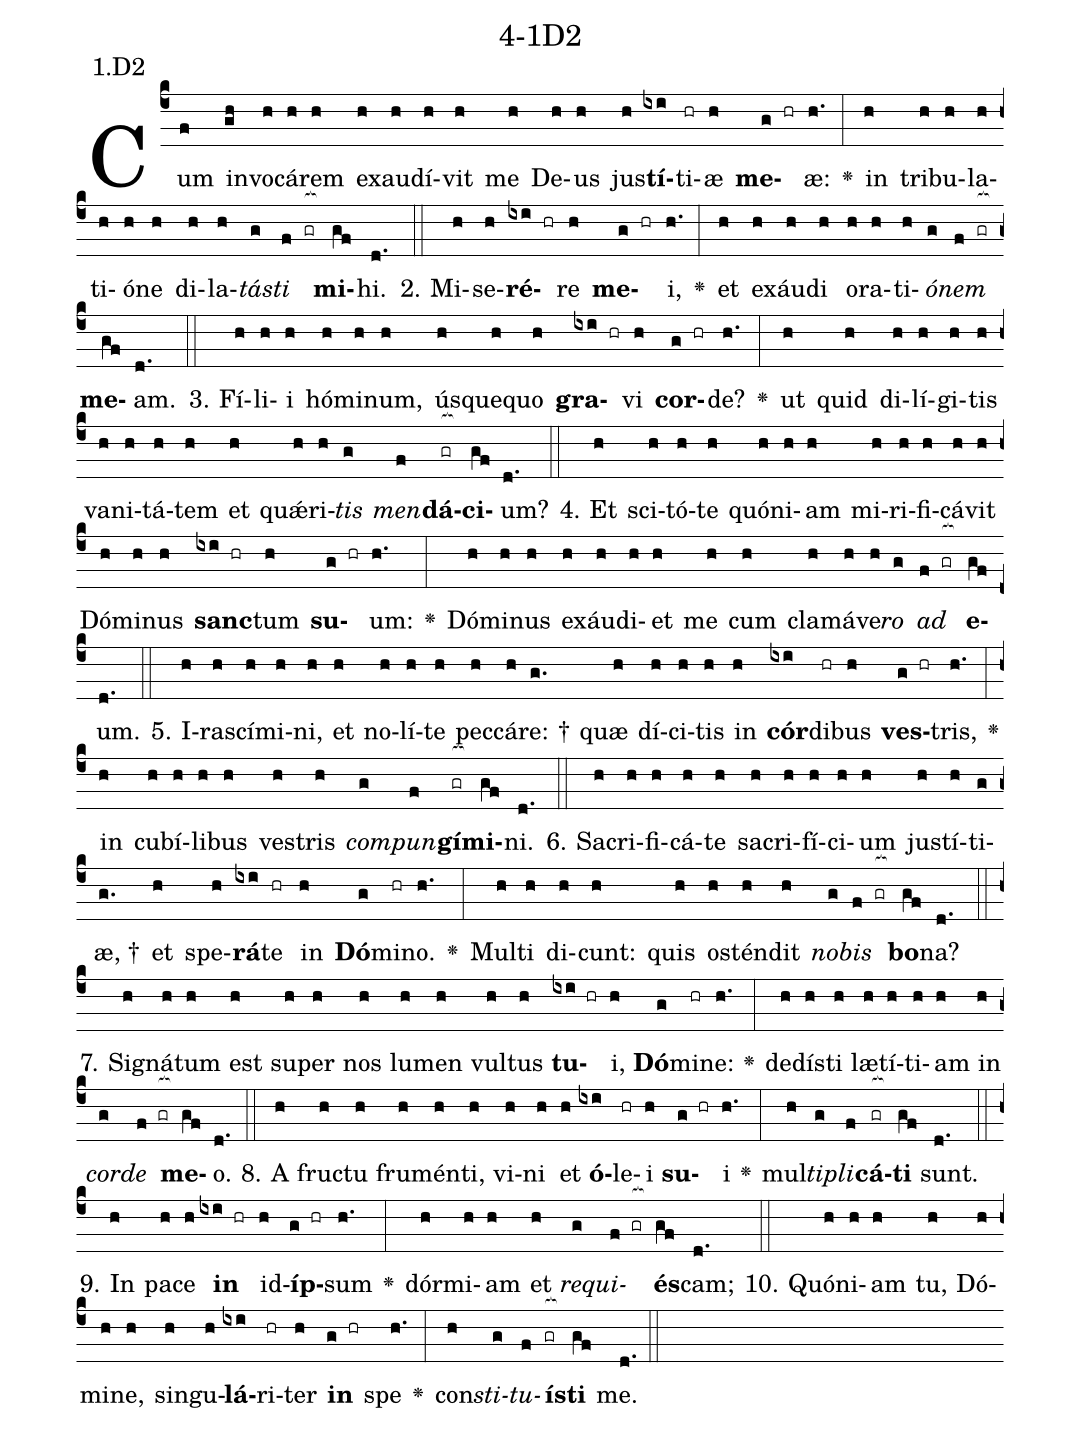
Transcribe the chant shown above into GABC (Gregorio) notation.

name: 4-1D2;
annotation: 1.D2;
%%
(c4)Cum(f) in(gh)vo(h)cá(h)rem(h) ex(h)au(h)dí(h)vit(h) me(h) De(h)us(h) jus(h)<b>tí</b>(ixi)ti(hr)æ(h) <b>me</b>(g hr)æ:(h.) <v>\greheightstar</v>(:) in(h) tri(h)bu(h)la(h)ti(h)ó(h)ne(h) di(h)la(h)<i>tás</i>(g)<i>ti</i>(f gr[ocb:1{]) <b>mi</b>(gf[ocb:0}])hi.(d.) (::)
2. Mi(h)se(h)<b>ré</b>(ixi hr)re(h) <b>me</b>(g hr)i,(h.) <v>\greheightstar</v>(:) et(h) ex(h)áu(h)di(h) o(h)ra(h)ti(h)<i>ó</i>(g)<i>nem</i>(f gr[ocb:1{]) <b>me</b>(gf[ocb:0}])am.(d.) (::)
3. Fí(h)li(h)i(h) hó(h)mi(h)num,(h) ús(h)que(h)quo(h) <b>gra</b>(ixi hr)vi(h) <b>cor</b>(g hr)de?(h.) <v>\greheightstar</v>(:) ut(h) quid(h) di(h)lí(h)gi(h)tis(h) va(h)ni(h)tá(h)tem(h) et(h) quǽ(h)ri(h)<i>tis</i>(g) <i>men</i>(f)<b>dá</b>(gr[ocb:1{])<b>ci</b>(gf[ocb:0}])um?(d.) (::)
4. Et(h) sci(h)tó(h)te(h) quón(h)i(h)am(h) mi(h)ri(h)fi(h)cá(h)vit(h) Dó(h)mi(h)nus(h) <b>sanc</b>(ixi hr)tum(h) <b>su</b>(g hr)um:(h.) <v>\greheightstar</v>(:) Dó(h)mi(h)nus(h) ex(h)áu(h)di(h)et(h) me(h) cum(h) cla(h)má(h)ve(h)<i>ro</i>(g) <i>ad</i>(f gr[ocb:1{]) <b>e</b>(gf[ocb:0}])um.(d.) (::)
5. I(h)ra(h)scí(h)mi(h)ni,(h) et(h) no(h)lí(h)te(h) pec(h)cá(h)re: †(g.) quæ(h) dí(h)ci(h)tis(h) in(h) <b>cór</b>(ixi)di(hr)bus(h) <b>ves</b>(g hr)tris,(h.) <v>\greheightstar</v>(:) in(h) cu(h)bí(h)li(h)bus(h) ves(h)tris(h) <i>com</i>(g)<i>pun</i>(f)<b>gí</b>(gr[ocb:1{])<b>mi</b>(gf[ocb:0}])ni.(d.) (::)
6. Sa(h)cri(h)fi(h)cá(h)te(h) sa(h)cri(h)fí(h)ci(h)um(h) jus(h)tí(h)ti(g)æ, †(g.) et(h) spe(h)<b>rá</b>(ixi)te(hr) in(h) <b>Dó</b>(g)mi(hr)no.(h.) <v>\greheightstar</v>(:) Mul(h)ti(h) di(h)cunt:(h) quis(h) os(h)tén(h)dit(h) <i>no</i>(g)<i>bis</i>(f gr[ocb:1{]) <b>bo</b>(gf[ocb:0}])na?(d.) (::)
7. Si(h)gná(h)tum(h) est(h) su(h)per(h) nos(h) lu(h)men(h) vul(h)tus(h) <b>tu</b>(ixi hr)i,(h) <b>Dó</b>(g)mi(hr)ne:(h.) <v>\greheightstar</v>(:) de(h)dís(h)ti(h) læ(h)tí(h)ti(h)am(h) in(h) <i>cor</i>(g)<i>de</i>(f gr[ocb:1{]) <b>me</b>(gf[ocb:0}])o.(d.) (::)
8. A(h) fruc(h)tu(h) fru(h)mén(h)ti,(h) vi(h)ni(h) et(h) <b>ó</b>(ixi)le(hr)i(h) <b>su</b>(g hr)i(h.) <v>\greheightstar</v>(:) mul(h)<i>ti</i>(g)<i>pli</i>(f)<b>cá</b>(gr[ocb:1{])<b>ti</b>(gf[ocb:0}]) sunt.(d.) (::)
9. In(h) pa(h)ce(h) <b>in</b>(ixi hr) id(h)<b>íp</b>(g hr)sum(h.) <v>\greheightstar</v>(:) dór(h)mi(h)am(h) et(h) <i>re</i>(g)<i>qui</i>(f gr[ocb:1{])<b>és</b>(gf[ocb:0}])cam;(d.) (::)
10. Quón(h)i(h)am(h) tu,(h) Dó(h)mi(h)ne,(h) sin(h)gu(h)<b>lá</b>(ixi)ri(hr)ter(h) <b>in</b>(g hr) spe(h.) <v>\greheightstar</v>(:) con(h)<i>sti</i>(g)<i>tu</i>(f)<b>ís</b>(gr[ocb:1{])<b>ti</b>(gf[ocb:0}]) me.(d.) (::)
